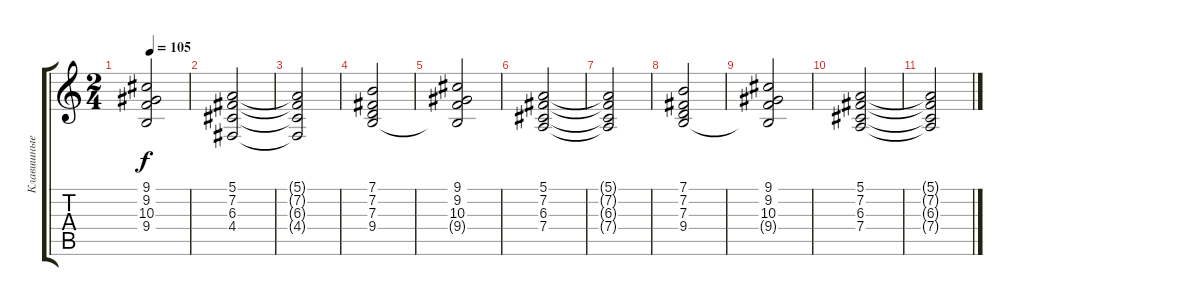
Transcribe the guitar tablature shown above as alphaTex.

\track ("Клавишные" "Клавишные") {instrument drawbarorgan}
\staff {score tabs}
\tuning (E4 B3 G3 D3 A2 E2) {hide}
\ts (2 4)
\tempo 105
\clef g2
\ks c
(9.1 9.2 10.3 9.4{t}).2{dy f} |
(5.1 7.2 6.3 4.4).2 |
(5.1{t} 7.2{t} 6.3{t} 4.4{t}).2 |
(7.1 7.2 7.3 9.4).2 |
(9.1 9.2 10.3 9.4{t}).2 |
(5.1 7.2 6.3 7.4).2 |
(5.1{t} 7.2{t} 6.3{t} 7.4{t}).2 |
(7.1 7.2 7.3 9.4).2 |
(9.1 9.2 10.3 9.4{t}).2 |
(5.1 7.2 6.3 7.4).2 |
(5.1{t} 7.2{t} 6.3{t} 7.4{t}).2
